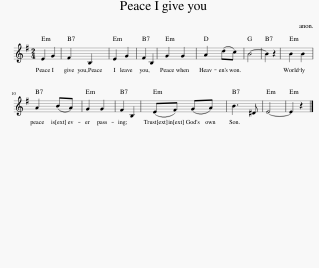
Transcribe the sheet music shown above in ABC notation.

X:1
L:1/8
M:2/4
I:linebreak $
K:Emin
V:1 treble
V:1
 E2 G2 | F2 B,2 | E2 G2 | F2 B,2 | G2 G2 | %5
 A2 (dc) | B4- | B2 z2 | B2 B2 |$ A2 (BA) | %10
 G2 G2 | F2 B,2 | (EF) (GA) | B3 ^D | E4- | %15
 E2 z2 |] %16
